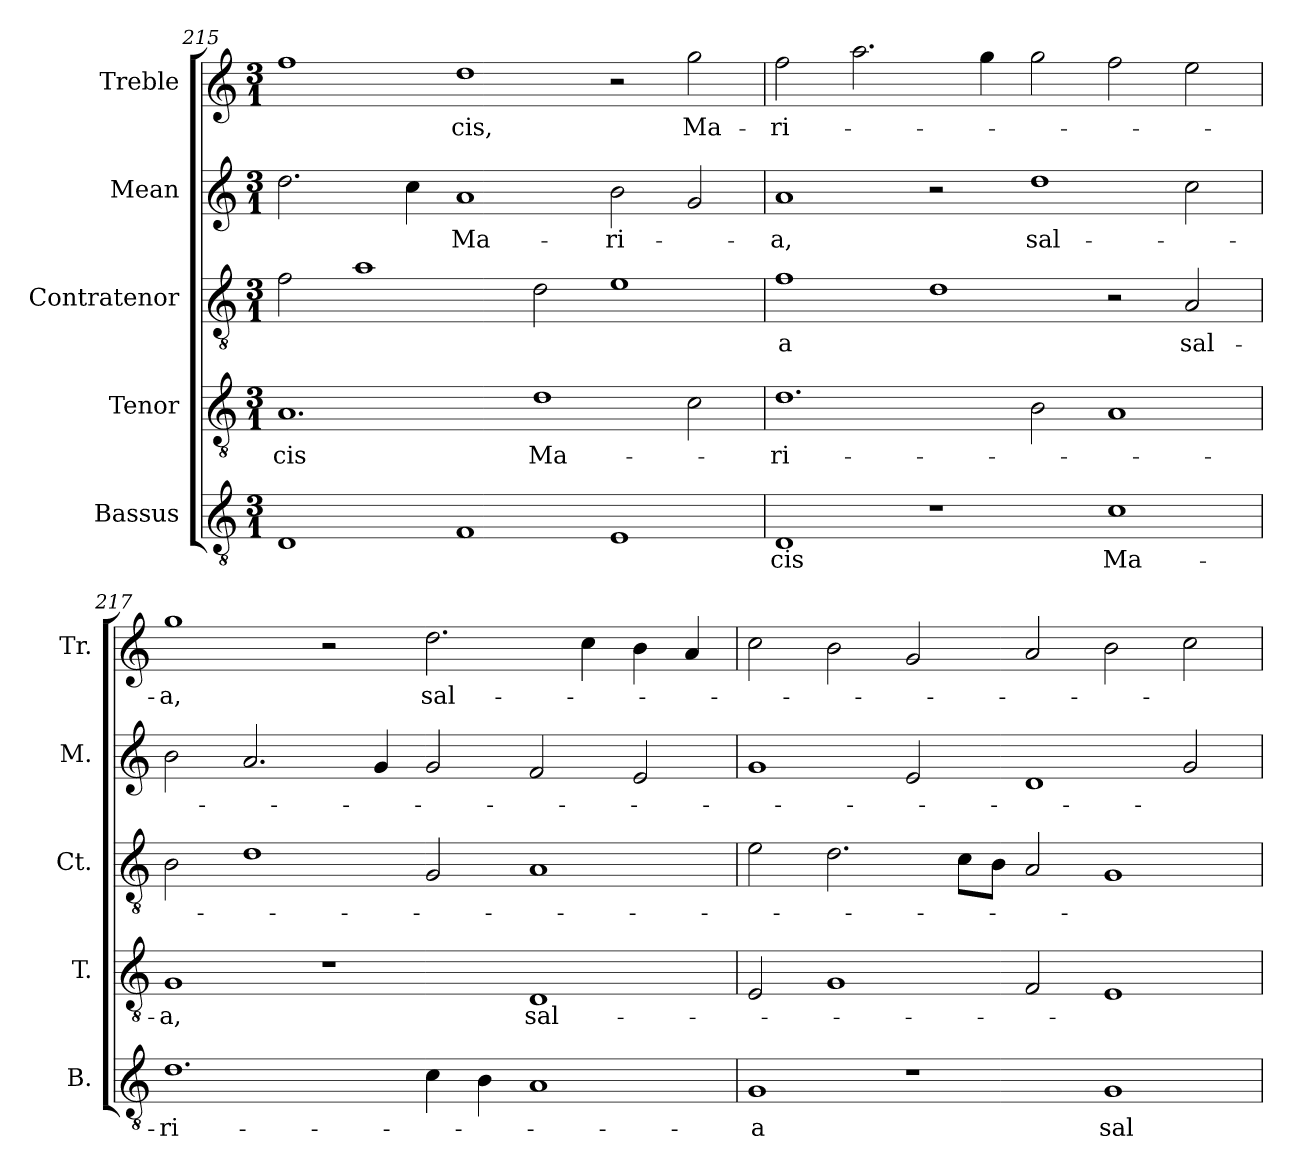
**kern	**text	**kern	**text	**kern	**text	**kern	**text	**kern	**text
*part5	*part5	*part4	*part4	*part3	*part3	*part2	*part2	*part1	*part1
*staff5	*staff5	*staff4	*staff4	*staff3	*staff3	*staff2	*staff2	*staff1	*staff1
*I"Bassus	*	*I"Tenor	*	*I"Contratenor	*	*I"Mean	*	*I"Treble	*
*I'B.	*	*I'T.	*	*I'Ct.	*	*I'M.	*	*I'Tr.	*
*clefGv2	*	*clefGv2	*	*clefGv2	*	*clefG2	*	*clefG2	*
*ITrd7c12	*	*ITrd7c12	*	*ITrd7c12	*	*	*	*	*
*k[]	*	*k[]	*	*k[]	*	*k[]	*	*k[]	*
*	*	*	*	*	*	*C:	*	*C:	*
*M3/1	*	*M3/1	*	*M3/1	*	*M3/1	*	*M3/1	*
=215	=215	=215	=215	=215	=215	=215	=215	=215	=215
!	!	!	!LO:LY:b:color=#000000	!	!	!	!	!	!
1DDi	.	1.AAi	-cis	2Fi\	.	2.ddi\	.	1ffi	.
.	.	.	.	1Ai	.	.	.	.	.
.	.	.	.	.	.	4cci\	.	.	.
!	!	!	!	!	!	!	!LO:LY:b:color=#000000	!	!
!	!	!	!	!	!	!	!	!	!LO:LY:b:color=#000000
1FFi	.	.	.	.	.	1ai	Ma-	1ddi	-cis,
!	!	!	!LO:LY:b:color=#000000	!	!	!	!	!	!
.	.	1Di	Ma-	2Di\	.	.	.	.	.
!	!	!	!	!	!	!	!LO:LY:b:color=#000000	!	!
1EEi	.	.	.	1Ei	.	2bi\	-ri-	2r	.
!	!	!	!	!	!	!	!	!	!LO:LY:b:color=#000000
.	.	2Ci\	.	.	.	2gi/	.	2ggi\	Ma-
!!LO:LB:g=z
=216`	=216`	=216`	=216`	=216`	=216`	=216`	=216`	=216`	=216`
!	!LO:LY:b:color=#000000	!	!	!	!	!	!	!	!
!	!	!	!LO:LY:b:color=#000000	!	!	!	!	!	!
!	!	!	!	!	!LO:LY:b:color=#000000	!	!	!	!
!	!	!	!	!	!	!	!LO:LY:b:color=#000000	!	!
!	!	!	!	!	!	!	!	!	!LO:LY:b:color=#000000
1DDi	-cis	1.Di	-ri-	1Fi	-a	1ai	-a,	2ffi\	-ri-
.	.	.	.	.	.	.	.	2.aai\	.
1r	.	.	.	1Di	.	2r	.	.	.
.	.	.	.	.	.	.	.	4ggi\	.
!	!	!	!	!	!	!	!LO:LY:b:color=#000000	!	!
.	.	2BBi\	.	.	.	1ddi	sal-	2ggi\	.
!	!LO:LY:b:color=#000000	!	!	!	!	!	!	!	!
1Ci	Ma-	1AAi	.	2r	.	.	.	2ffi\	.
!	!	!	!	!	!LO:LY:b:color=#000000	!	!	!	!
.	.	.	.	2AAi/	sal-	2cci\	.	2eei\	.
=217`	=217`	=217`	=217`	=217`	=217`	=217`	=217`	=217`	=217`
!	!LO:LY:b:color=#000000	!	!	!	!	!	!	!	!
!	!	!	!LO:LY:b:color=#000000	!	!	!	!	!	!
!	!	!	!	!	!	!	!	!	!LO:LY:b:color=#000000
1.Di	-ri-	1GGi	-a,	2BBi\	.	2bi\	.	1ggi	-a,
.	.	.	.	1Di	.	2.ai/	.	.	.
.	.	1r	.	.	.	.	.	2r	.
.	.	.	.	.	.	4gi/	.	.	.
!	!	!	!	!	!	!	!	!	!LO:LY:b:color=#000000
4Ci\	.	.	.	2GGi/	.	2gi/	.	2.ddi\	sal-
4BBi\	.	.	.	.	.	.	.	.	.
!	!	!	!LO:LY:b:color=#000000	!	!	!	!	!	!
1AAi	.	1DDi	sal-	1AAi	.	2fi/	.	.	.
.	.	.	.	.	.	.	.	4cci\	.
.	.	.	.	.	.	2ei/	.	4bi\	.
.	.	.	.	.	.	.	.	4ai/	.
=218`	=218`	=218`	=218`	=218`	=218`	=218`	=218`	=218`	=218`
!	!LO:LY:b:color=#000000	!	!	!	!	!	!	!	!
1GGi	-a	2EEi/	.	2Ei\	.	1gi	.	2cci\	.
.	.	1GGi	.	2.Di\	.	.	.	2bi\	.
1r	.	.	.	.	.	2ei/	.	2gi/	.
.	.	.	.	8Ci\L	.	.	.	.	.
.	.	.	.	8BBi\J	.	.	.	.	.
.	.	2FFi/	.	2AAi/	.	1di	.	2ai/	.
!	!LO:LY:b:color=#000000	!	!	!	!	!	!	!	!
1GGi	sal-	1EEi	.	1GGi	.	.	.	2bi\	.
.	.	.	.	.	.	2gi/	.	2cci\	.
=`	=`	=`	=`	=`	=`	=`	=`	=`	=`
*-	*-	*-	*-	*-	*-	*-	*-	*-	*-
